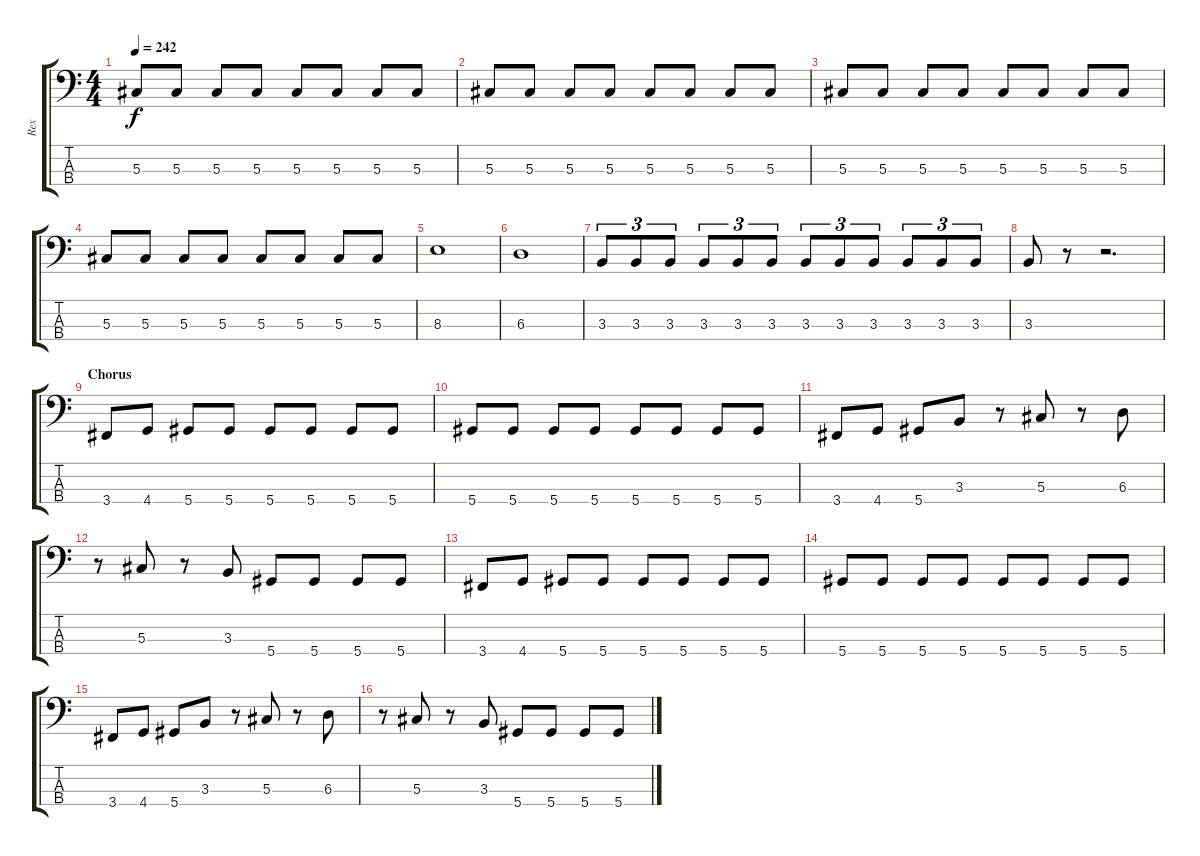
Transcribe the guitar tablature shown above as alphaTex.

\track ("Rex" "Rex") {instrument electricbasspick}
\staff {score tabs}
\tuning (Gb2 Db2 Ab1 Eb1) {hide}
\ts (4 4)
\tempo 242
\clef f4
\ks c
5.3.8{dy f} 5.3.8 5.3.8 5.3.8 5.3.8 5.3.8 5.3.8 5.3.8 |
5.3.8 5.3.8 5.3.8 5.3.8 5.3.8 5.3.8 5.3.8 5.3.8 |
5.3.8 5.3.8 5.3.8 5.3.8 5.3.8 5.3.8 5.3.8 5.3.8 |
5.3.8 5.3.8 5.3.8 5.3.8 5.3.8 5.3.8 5.3.8 5.3.8 |
8.3.1 |
6.3.1 |
3.3.8{tu (3 2)} 3.3.8{tu (3 2)} 3.3.8{tu (3 2)} 3.3.8{tu (3 2)} 3.3.8{tu (3 2)} 3.3.8{tu (3 2)} 3.3.8{tu (3 2)} 3.3.8{tu (3 2)} 3.3.8{tu (3 2)} 3.3.8{tu (3 2)} 3.3.8{tu (3 2)} 3.3.8{tu (3 2)} |
3.3.8 r.8 r.2{d} |
\section ("" "Chorus")
3.4.8 4.4.8 5.4.8 5.4.8 5.4.8 5.4.8 5.4.8 5.4.8 |
5.4.8 5.4.8 5.4.8 5.4.8 5.4.8 5.4.8 5.4.8 5.4.8 |
3.4.8 4.4.8 5.4.8 3.3.8 r.8 5.3.8 r.8 6.3.8 |
r.8 5.3.8 r.8 3.3.8 5.4.8 5.4.8 5.4.8 5.4.8 |
3.4.8 4.4.8 5.4.8 5.4.8 5.4.8 5.4.8 5.4.8 5.4.8 |
5.4.8 5.4.8 5.4.8 5.4.8 5.4.8 5.4.8 5.4.8 5.4.8 |
3.4.8 4.4.8 5.4.8 3.3.8 r.8 5.3.8 r.8 6.3.8 |
r.8 5.3.8 r.8 3.3.8 5.4.8 5.4.8 5.4.8 5.4.8
